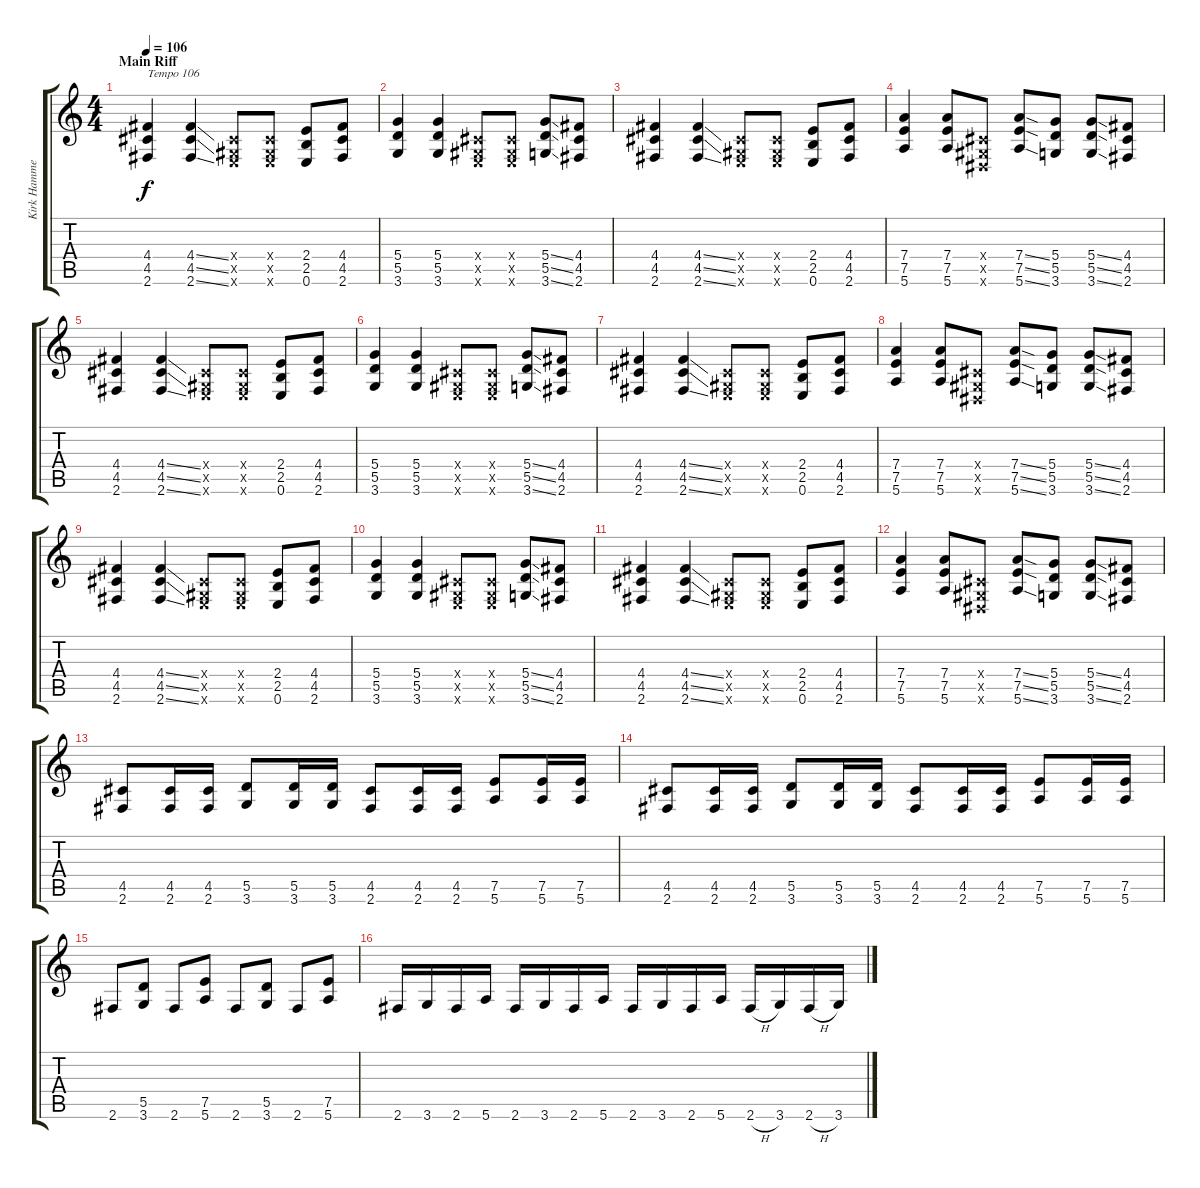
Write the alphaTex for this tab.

\track ("Kirk Hammett [Lead Guitar]" "Kirk Hamme") {instrument distortionguitar}
\staff {score tabs}
\tuning (E4 B3 G3 D3 A2 E2) {hide}
\ts (4 4)
\section ("" "Main Riff")
\tempo 106
\clef g2
\ks c
(4.4 4.5 2.6).4{txt "Tempo 106" dy f} (4.4{ss} 4.5{ss} 2.6{ss}).4 (-1.4{x} -1.5{x} 0.6{x}).8 (-1.4{x} -1.5{x} 0.6{x}).8 (2.4 2.5 0.6).8 (4.4 4.5 2.6).8 |
(5.4 5.5 3.6).4 (5.4 5.5 3.6).4 (-1.4{x} -1.5{x} 0.6{x}).8 (-1.4{x} -1.5{x} 0.6{x}).8 (5.4{ss} 5.5{ss} 3.6{ss}).8 (4.4 4.5 2.6).8 |
(4.4 4.5 2.6).4 (4.4{ss} 4.5{ss} 2.6{ss}).4 (-1.4{x} -1.5{x} 0.6{x}).8 (-1.4{x} -1.5{x} 0.6{x}).8 (2.4 2.5 0.6).8 (4.4 4.5 2.6).8 |
(7.4 7.5 5.6).4 (7.4 7.5 5.6).8 (-1.4{x} -1.5{x} -1.6{x}).8 (7.4{ss} 7.5{ss} 5.6{ss}).8 (5.4 5.5 3.6).8 (5.4{ss} 5.5{ss} 3.6{ss}).8 (4.4 4.5 2.6).8 |
(4.4 4.5 2.6).4 (4.4{ss} 4.5{ss} 2.6{ss}).4 (-1.4{x} -1.5{x} 0.6{x}).8 (-1.4{x} -1.5{x} 0.6{x}).8 (2.4 2.5 0.6).8 (4.4 4.5 2.6).8 |
(5.4 5.5 3.6).4 (5.4 5.5 3.6).4 (-1.4{x} -1.5{x} 0.6{x}).8 (-1.4{x} -1.5{x} 0.6{x}).8 (5.4{ss} 5.5{ss} 3.6{ss}).8 (4.4 4.5 2.6).8 |
(4.4 4.5 2.6).4 (4.4{ss} 4.5{ss} 2.6{ss}).4 (-1.4{x} -1.5{x} 0.6{x}).8 (-1.4{x} -1.5{x} 0.6{x}).8 (2.4 2.5 0.6).8 (4.4 4.5 2.6).8 |
(7.4 7.5 5.6).4 (7.4 7.5 5.6).8 (-1.4{x} -1.5{x} -1.6{x}).8 (7.4{ss} 7.5{ss} 5.6{ss}).8 (5.4 5.5 3.6).8 (5.4{ss} 5.5{ss} 3.6{ss}).8 (4.4 4.5 2.6).8 |
(4.4 4.5 2.6).4 (4.4{ss} 4.5{ss} 2.6{ss}).4 (-1.4{x} -1.5{x} 0.6{x}).8 (-1.4{x} -1.5{x} 0.6{x}).8 (2.4 2.5 0.6).8 (4.4 4.5 2.6).8 |
(5.4 5.5 3.6).4 (5.4 5.5 3.6).4 (-1.4{x} -1.5{x} 0.6{x}).8 (-1.4{x} -1.5{x} 0.6{x}).8 (5.4{ss} 5.5{ss} 3.6{ss}).8 (4.4 4.5 2.6).8 |
(4.4 4.5 2.6).4 (4.4{ss} 4.5{ss} 2.6{ss}).4 (-1.4{x} -1.5{x} 0.6{x}).8 (-1.4{x} -1.5{x} 0.6{x}).8 (2.4 2.5 0.6).8 (4.4 4.5 2.6).8 |
(7.4 7.5 5.6).4 (7.4 7.5 5.6).8 (-1.4{x} -1.5{x} -1.6{x}).8 (7.4{ss} 7.5{ss} 5.6{ss}).8 (5.4 5.5 3.6).8 (5.4{ss} 5.5{ss} 3.6{ss}).8 (4.4 4.5 2.6).8 |
(4.5 2.6).8 (4.5 2.6).16 (4.5 2.6).16 (5.5 3.6).8 (5.5 3.6).16 (5.5 3.6).16 (4.5 2.6).8 (4.5 2.6).16 (4.5 2.6).16 (7.5 5.6).8 (7.5 5.6).16 (7.5 5.6).16 |
(4.5 2.6).8 (4.5 2.6).16 (4.5 2.6).16 (5.5 3.6).8 (5.5 3.6).16 (5.5 3.6).16 (4.5 2.6).8 (4.5 2.6).16 (4.5 2.6).16 (7.5 5.6).8 (7.5 5.6).16 (7.5 5.6).16 |
2.6.8 (5.5 3.6).8 2.6.8 (7.5 5.6).8 2.6.8 (5.5 3.6).8 2.6.8 (7.5 5.6).8 |
2.6.16 3.6.16 2.6.16 5.6.16 2.6.16 3.6.16 2.6.16 5.6.16 2.6.16 3.6.16 2.6.16 5.6.16 2.6{h}.16 3.6.16 2.6{h}.16 3.6.16
